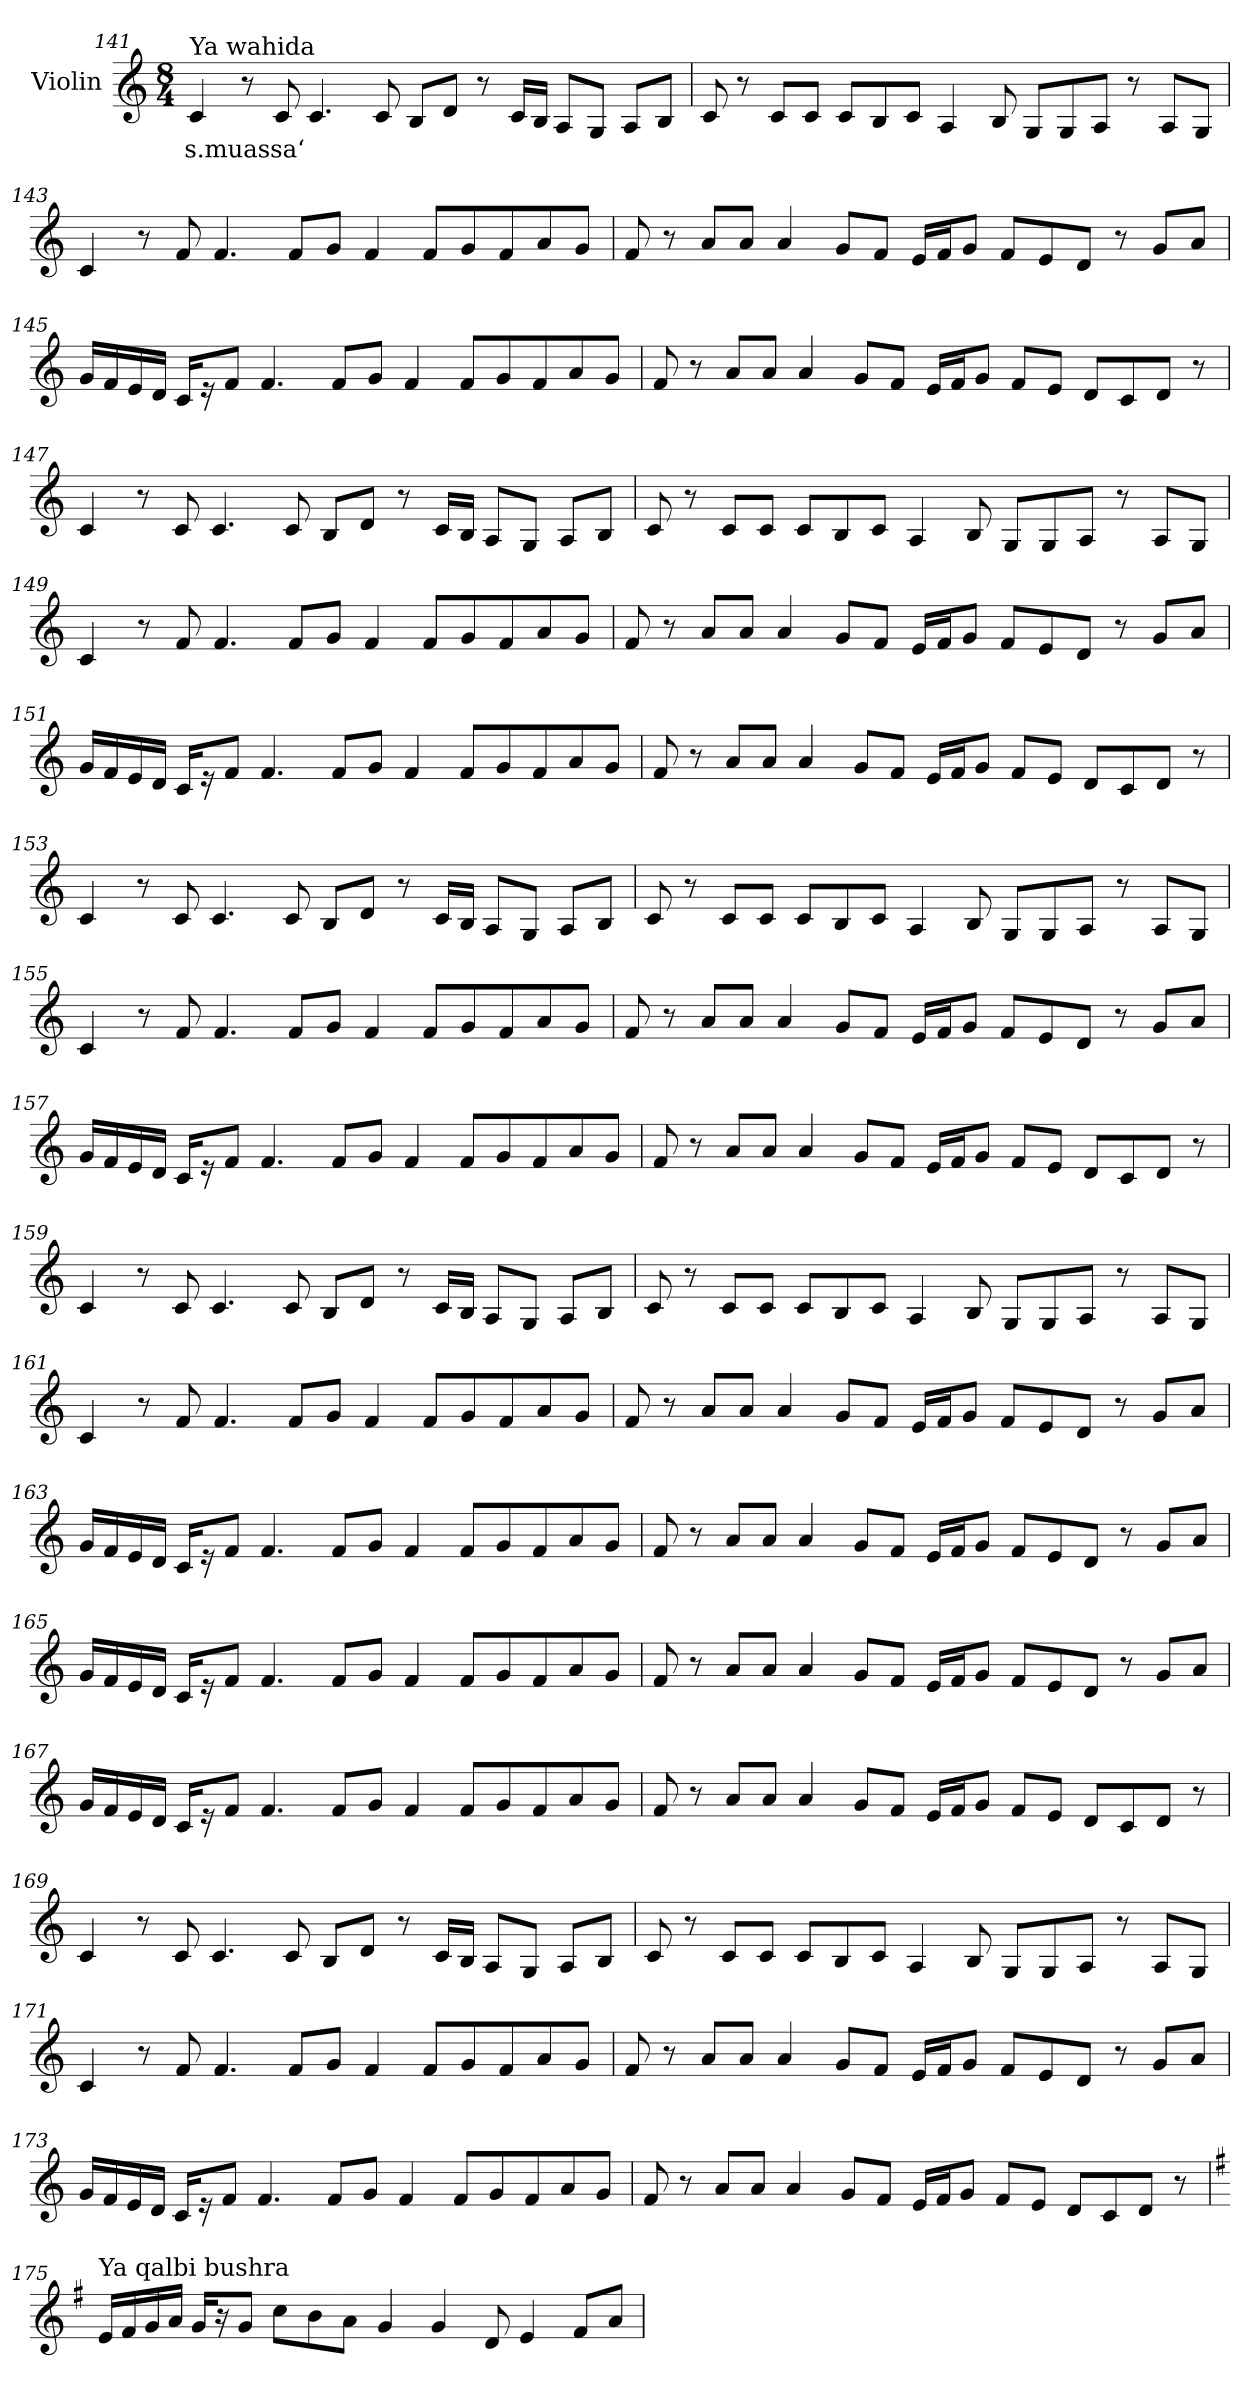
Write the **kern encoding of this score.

**kern	**text
*part1	*part1
*staff1	*staff1
*I"Violin	*
!!LO:LB:g=z
*clefG2	*
*k[]	*
*M8/4	*
*MM120	*
=141	=141
!LO:TX:a:t=Ya wahida	!
!	!LO:LY:b
4c/	s.muassa‘
8r	.
8c/	.
4.c/	.
8c/	.
8B/L	.
8d/J	.
8r	.
16c/LL	.
16B/JJ	.
8A/L	.
8G/J	.
8A/L	.
8B/J	.
!!LO:PB:g=z
=142	=142
8c/	.
8r	.
8c/L	.
8c/J	.
8c/L	.
8B/	.
8c/J	.
4A/	.
8B/	.
8G/L	.
8G/	.
8A/J	.
8r	.
8A/L	.
8G/J	.
=143	=143
4c/	.
8r	.
8f/	.
4.f/	.
8f/L	.
8g/J	.
4f/	.
8f/L	.
8g/	.
8f/	.
8a/	.
8g/J	.
!!LO:PB:g=z
=144	=144
8f/	.
8r	.
8a/L	.
8a/J	.
4a/	.
8g/L	.
8f/J	.
16e/LL	.
16f/J	.
8g/J	.
8f/L	.
8e/	.
8d/J	.
8r	.
8g/L	.
8a/J	.
=145	=145
16g/LL	.
16f/	.
16e/	.
16d/JJ	.
16c/KL	.
16r	.
8f/J	.
4.f/	.
8f/L	.
8g/J	.
4f/	.
8f/L	.
8g/	.
8f/	.
8a/	.
8g/J	.
!!LO:LB:g=z
=146	=146
8f/	.
8r	.
8a/L	.
8a/J	.
4a/	.
8g/L	.
8f/J	.
16e/LL	.
16f/J	.
8g/J	.
8f/L	.
8e/J	.
8d/L	.
8c/	.
8d/J	.
8r	.
=147	=147
4c/	.
8r	.
8c/	.
4.c/	.
8c/	.
8B/L	.
8d/J	.
8r	.
16c/LL	.
16B/JJ	.
8A/L	.
8G/J	.
8A/L	.
8B/J	.
!!LO:LB:g=z
=148	=148
8c/	.
8r	.
8c/L	.
8c/J	.
8c/L	.
8B/	.
8c/J	.
4A/	.
8B/	.
8G/L	.
8G/	.
8A/J	.
8r	.
8A/L	.
8G/J	.
=149	=149
4c/	.
8r	.
8f/	.
4.f/	.
8f/L	.
8g/J	.
4f/	.
8f/L	.
8g/	.
8f/	.
8a/	.
8g/J	.
!!LO:LB:g=z
=150	=150
8f/	.
8r	.
8a/L	.
8a/J	.
4a/	.
8g/L	.
8f/J	.
16e/LL	.
16f/J	.
8g/J	.
8f/L	.
8e/	.
8d/J	.
8r	.
8g/L	.
8a/J	.
=151	=151
16g/LL	.
16f/	.
16e/	.
16d/JJ	.
16c/KL	.
16r	.
8f/J	.
4.f/	.
8f/L	.
8g/J	.
4f/	.
8f/L	.
8g/	.
8f/	.
8a/	.
8g/J	.
!!LO:LB:g=z
=152	=152
8f/	.
8r	.
8a/L	.
8a/J	.
4a/	.
8g/L	.
8f/J	.
16e/LL	.
16f/J	.
8g/J	.
8f/L	.
8e/J	.
8d/L	.
8c/	.
8d/J	.
8r	.
=153	=153
4c/	.
8r	.
8c/	.
4.c/	.
8c/	.
8B/L	.
8d/J	.
8r	.
16c/LL	.
16B/JJ	.
8A/L	.
8G/J	.
8A/L	.
8B/J	.
!!LO:LB:g=z
=154	=154
8c/	.
8r	.
8c/L	.
8c/J	.
8c/L	.
8B/	.
8c/J	.
4A/	.
8B/	.
8G/L	.
8G/	.
8A/J	.
8r	.
8A/L	.
8G/J	.
=155	=155
4c/	.
8r	.
8f/	.
4.f/	.
8f/L	.
8g/J	.
4f/	.
8f/L	.
8g/	.
8f/	.
8a/	.
8g/J	.
!!LO:LB:g=z
=156	=156
8f/	.
8r	.
8a/L	.
8a/J	.
4a/	.
8g/L	.
8f/J	.
16e/LL	.
16f/J	.
8g/J	.
8f/L	.
8e/	.
8d/J	.
8r	.
8g/L	.
8a/J	.
=157	=157
16g/LL	.
16f/	.
16e/	.
16d/JJ	.
16c/KL	.
16r	.
8f/J	.
4.f/	.
8f/L	.
8g/J	.
4f/	.
8f/L	.
8g/	.
8f/	.
8a/	.
8g/J	.
!!LO:LB:g=z
=158	=158
8f/	.
8r	.
8a/L	.
8a/J	.
4a/	.
8g/L	.
8f/J	.
16e/LL	.
16f/J	.
8g/J	.
8f/L	.
8e/J	.
8d/L	.
8c/	.
8d/J	.
8r	.
=159	=159
4c/	.
8r	.
8c/	.
4.c/	.
8c/	.
8B/L	.
8d/J	.
8r	.
16c/LL	.
16B/JJ	.
8A/L	.
8G/J	.
8A/L	.
8B/J	.
!!LO:PB:g=z
=160	=160
8c/	.
8r	.
8c/L	.
8c/J	.
8c/L	.
8B/	.
8c/J	.
4A/	.
8B/	.
8G/L	.
8G/	.
8A/J	.
8r	.
8A/L	.
8G/J	.
=161	=161
4c/	.
8r	.
8f/	.
4.f/	.
8f/L	.
8g/J	.
4f/	.
8f/L	.
8g/	.
8f/	.
8a/	.
8g/J	.
!!LO:LB:g=z
=162	=162
8f/	.
8r	.
8a/L	.
8a/J	.
4a/	.
8g/L	.
8f/J	.
16e/LL	.
16f/J	.
8g/J	.
8f/L	.
8e/	.
8d/J	.
8r	.
8g/L	.
8a/J	.
=163	=163
16g/LL	.
16f/	.
16e/	.
16d/JJ	.
16c/KL	.
16r	.
8f/J	.
4.f/	.
8f/L	.
8g/J	.
4f/	.
8f/L	.
8g/	.
8f/	.
8a/	.
8g/J	.
!!LO:LB:g=z
=164	=164
8f/	.
8r	.
8a/L	.
8a/J	.
4a/	.
8g/L	.
8f/J	.
16e/LL	.
16f/J	.
8g/J	.
8f/L	.
8e/	.
8d/J	.
8r	.
8g/L	.
8a/J	.
=165	=165
16g/LL	.
16f/	.
16e/	.
16d/JJ	.
16c/KL	.
16r	.
8f/J	.
4.f/	.
8f/L	.
8g/J	.
4f/	.
8f/L	.
8g/	.
8f/	.
8a/	.
8g/J	.
!!LO:LB:g=z
=166	=166
8f/	.
8r	.
8a/L	.
8a/J	.
4a/	.
8g/L	.
8f/J	.
16e/LL	.
16f/J	.
8g/J	.
8f/L	.
8e/	.
8d/J	.
8r	.
8g/L	.
8a/J	.
=167	=167
16g/LL	.
16f/	.
16e/	.
16d/JJ	.
16c/KL	.
16r	.
8f/J	.
4.f/	.
8f/L	.
8g/J	.
4f/	.
8f/L	.
8g/	.
8f/	.
8a/	.
8g/J	.
!!LO:LB:g=z
=168	=168
8f/	.
8r	.
8a/L	.
8a/J	.
4a/	.
8g/L	.
8f/J	.
16e/LL	.
16f/J	.
8g/J	.
8f/L	.
8e/J	.
8d/L	.
8c/	.
8d/J	.
8r	.
=169	=169
4c/	.
8r	.
8c/	.
4.c/	.
8c/	.
8B/L	.
8d/J	.
8r	.
16c/LL	.
16B/JJ	.
8A/L	.
8G/J	.
8A/L	.
8B/J	.
!!LO:LB:g=z
=170	=170
8c/	.
8r	.
8c/L	.
8c/J	.
8c/L	.
8B/	.
8c/J	.
4A/	.
8B/	.
8G/L	.
8G/	.
8A/J	.
8r	.
8A/L	.
8G/J	.
=171	=171
4c/	.
8r	.
8f/	.
4.f/	.
8f/L	.
8g/J	.
4f/	.
8f/L	.
8g/	.
8f/	.
8a/	.
8g/J	.
!!LO:LB:g=z
=172	=172
8f/	.
8r	.
8a/L	.
8a/J	.
4a/	.
8g/L	.
8f/J	.
16e/LL	.
16f/J	.
8g/J	.
8f/L	.
8e/	.
8d/J	.
8r	.
8g/L	.
8a/J	.
=173	=173
16g/LL	.
16f/	.
16e/	.
16d/JJ	.
16c/KL	.
16r	.
8f/J	.
4.f/	.
8f/L	.
8g/J	.
4f/	.
8f/L	.
8g/	.
8f/	.
8a/	.
8g/J	.
!!LO:LB:g=z
=174	=174
8f/	.
8r	.
8a/L	.
8a/J	.
4a/	.
8g/L	.
8f/J	.
16e/LL	.
16f/J	.
8g/J	.
8f/L	.
8e/J	.
8d/L	.
8c/	.
8d/J	.
8r	.
=175	=175
*k[f#]	*
*G:	*
!LO:TX:a:t=Ya qalbi bushra	!
16e/LL	.
16f#/	.
16g/	.
16a/JJ	.
16g/KL	.
16r	.
8g/J	.
8cc\L	.
8b\	.
8a\J	.
4g/	.
4g/	.
8d/	.
4e/	.
8f#/L	.
8a/J	.
=	=
*-	*-
